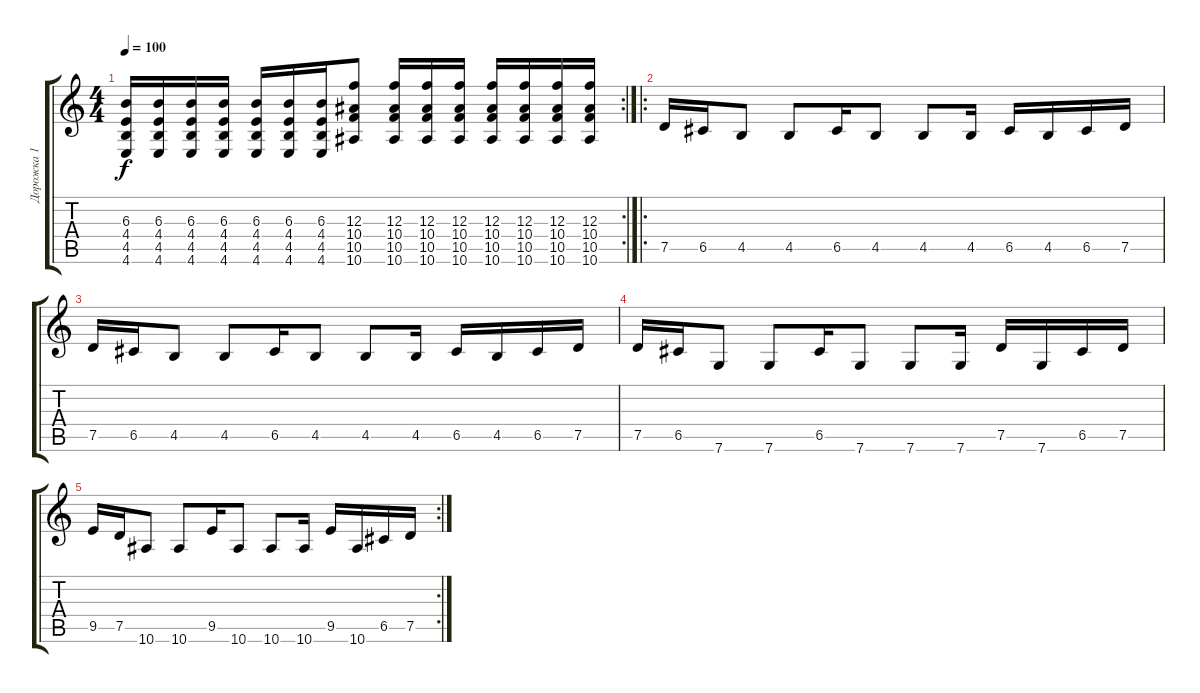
\track ("Дорожка 1" "Дорожка 1") {instrument distortionguitar}
\staff {score tabs}
\tuning (D4 A3 F3 C3 G2 C2) {hide}
\rc 2
\ts (4 4)
\tempo 100
\clef g2
\ks c
(6.3 4.4 4.5 4.6).16{dy f} (6.3 4.4 4.5 4.6).16 (6.3 4.4 4.5 4.6).16 (6.3 4.4 4.5 4.6).16 (6.3 4.4 4.5 4.6).16 (6.3 4.4 4.5 4.6).16 (6.3 4.4 4.5 4.6).16 (12.3 10.4 10.5 10.6).8 (12.3 10.4 10.5 10.6).16 (12.3 10.4 10.5 10.6).16 (12.3 10.4 10.5 10.6).16 (12.3 10.4 10.5 10.6).16 (12.3 10.4 10.5 10.6).16 (12.3 10.4 10.5 10.6).16 (12.3 10.4 10.5 10.6).16 |
\ro
7.5.16 6.5.16 4.5.8 4.5.8 6.5.16 4.5.8 4.5.8 4.5.16 6.5.16 4.5.16 6.5.16 7.5.16 |
7.5.16 6.5.16 4.5.8 4.5.8 6.5.16 4.5.8 4.5.8 4.5.16 6.5.16 4.5.16 6.5.16 7.5.16 |
7.5.16 6.5.16 7.6.8 7.6.8 6.5.16 7.6.8 7.6.8 7.6.16 7.5.16 7.6.16 6.5.16 7.5.16 |
\rc 2
9.5.16 7.5.16 10.6.8 10.6.8 9.5.16 10.6.8 10.6.8 10.6.16 9.5.16 10.6.16 6.5.16 7.5.16
